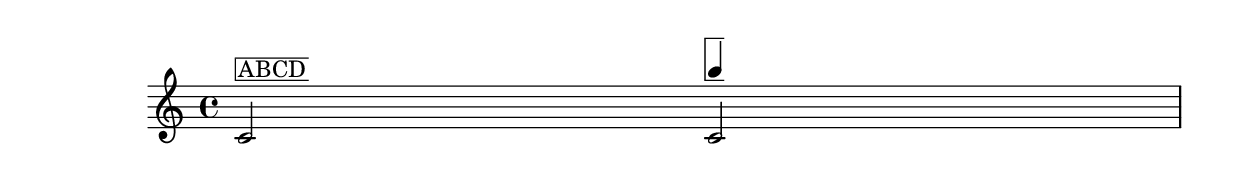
%% Do not edit this file; it is auto-generated from LSR http://lsr.dsi.unimi.it
%% This file is in the public domain.
\version "2.11.50"

\header {
  lsrtags = "rhythms, text"

  texidoc = "
This example shows how to add a markup command to get a three sided box
around some text (or other markup).

"
  doctitle = "Three-sided box"
} % begin verbatim
% New command to add a three sided box, with sides north, west and south
% Based on the box-stencil command defined in scm/stencil.scm
% Note that you use ";" to comment a line in Scheme
#(define-public (NWS-box-stencil stencil thickness padding)
  "Add a box around STENCIL, producing a new stencil."
  (let* ((x-ext (interval-widen (ly:stencil-extent stencil 0) padding))
	 (y-ext (interval-widen (ly:stencil-extent stencil 1) padding))
	 (y-rule (make-filled-box-stencil (cons 0 thickness) y-ext))
	 (x-rule (make-filled-box-stencil
		  (interval-widen x-ext thickness) (cons 0 thickness))))
;    (set! stencil (ly:stencil-combine-at-edge stencil X 1 y-rule padding))
    (set! stencil (ly:stencil-combine-at-edge stencil X -1 y-rule padding))
    (set! stencil (ly:stencil-combine-at-edge stencil Y 1 x-rule 0.0))  
    (set! stencil (ly:stencil-combine-at-edge stencil Y -1 x-rule 0.0))
    stencil))

% The corresponding markup command, based on the \box command defined 
% in scm/define-markup-commands.scm
#(define-markup-command (NWS-box layout props arg) (markup?)
  "Draw a box round @var{arg}.  Looks at @code{thickness},
@code{box-padding} and @code{font-size} properties to determine line
thickness and padding around the markup."
  
  (let* ((th (chain-assoc-get 'thickness props  0.1))
	 (size (chain-assoc-get 'font-size props 0))
	 (pad (* (magstep size)
		 (chain-assoc-get 'box-padding props 0.2)))
	 (m (interpret-markup layout props arg)))
    (NWS-box-stencil m th pad)))


% Test it:

\layout { ragged-right = ##f }

\relative c' { 
  c2^\markup { \NWS-box ABCD }
  c^\markup { \NWS-box \note #"4" #1.0 } 
}
